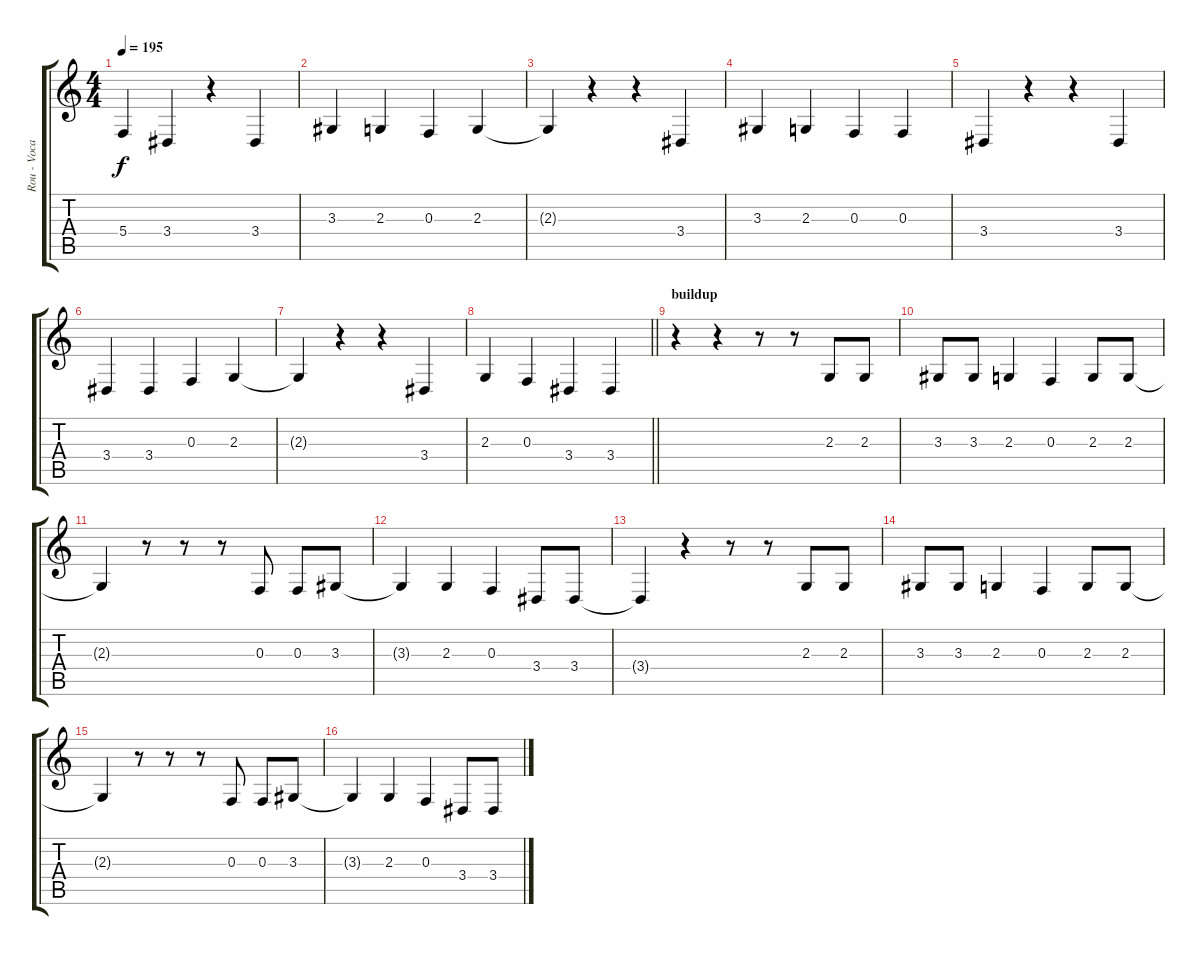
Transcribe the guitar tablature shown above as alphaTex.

\track ("Rou - Vocals" "Rou - Voca") {instrument clarinet}
\staff {score tabs}
\tuning (D4 A3 F3 C3 G2 C2) {hide}
\ts (4 4)
\tempo 195
\clef g2
\ks c
5.4{t}.4{dy f} 3.4.4 r.4 3.4.4 |
3.3.4 2.3.4 0.3.4 2.3.4 |
2.3{t}.4 r.4 r.4 3.4.4 |
3.3.4 2.3.4 0.3.4 0.3.4 |
3.4.4 r.4 r.4 3.4.4 |
3.4.4 3.4.4 0.3.4 2.3.4 |
2.3{t}.4 r.4 r.4 3.4.4 |
\barLineRight lightlight
2.3.4 0.3.4 3.4.4 3.4.4 |
\section ("" "buildup")
r.4 r.4 r.8 r.8 2.3.8 2.3.8 |
3.3.8 3.3.8 2.3.4 0.3.4 2.3.8 2.3.8 |
2.3{t}.4 r.8 r.8 r.8 0.3.8 0.3.8 3.3.8 |
3.3{t}.4 2.3.4 0.3.4 3.4.8 3.4.8 |
3.4{t}.4 r.4 r.8 r.8 2.3.8 2.3.8 |
3.3.8 3.3.8 2.3.4 0.3.4 2.3.8 2.3.8 |
2.3{t}.4 r.8 r.8 r.8 0.3.8 0.3.8 3.3.8 |
3.3{t}.4 2.3.4 0.3.4 3.4.8 3.4.8
